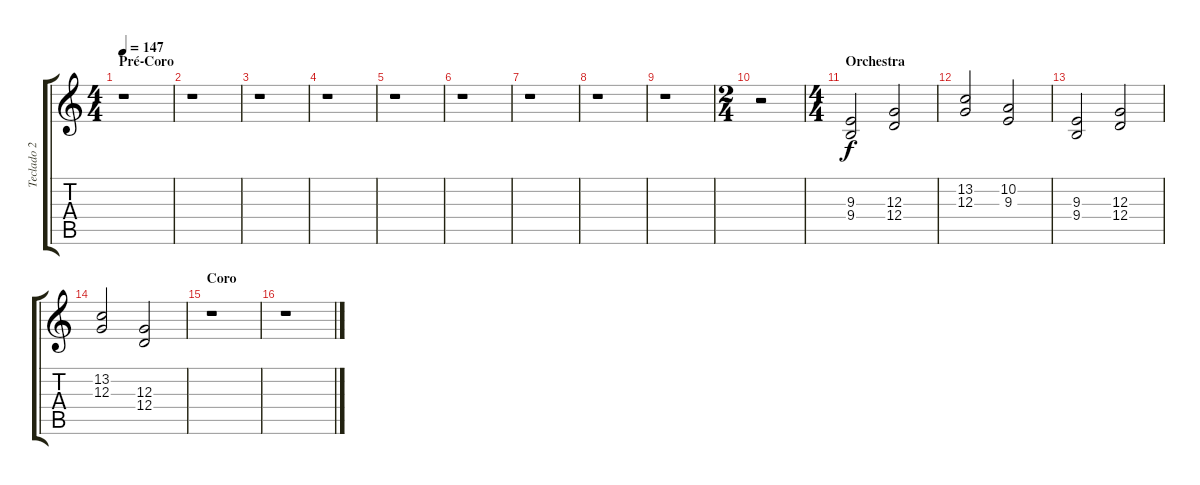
\track ("Teclado 2" "Teclado 2") {instrument choiraahs}
\staff {score tabs}
\tuning (E4 B3 G3 D3 A2 E2) {hide}
\ts (4 4)
\section ("" "Pré-Coro")
\tempo 147
\clef g2
\ks c
r.1{dy f} |
r.1 |
r.1 |
r.1 |
r.1 |
r.1 |
r.1 |
r.1 |
r.1 |
\ts (2 4)
r.2 |
\ts (4 4)
\section ("" "Orchestra")
(9.3 9.4).2 (12.3 12.4).2 |
(13.2 12.3).2 (10.2 9.3).2 |
(9.3 9.4).2 (12.3 12.4).2 |
(13.2 12.3).2 (12.3 12.4).2 |
\section ("" "Coro")
r.1 |
r.1
